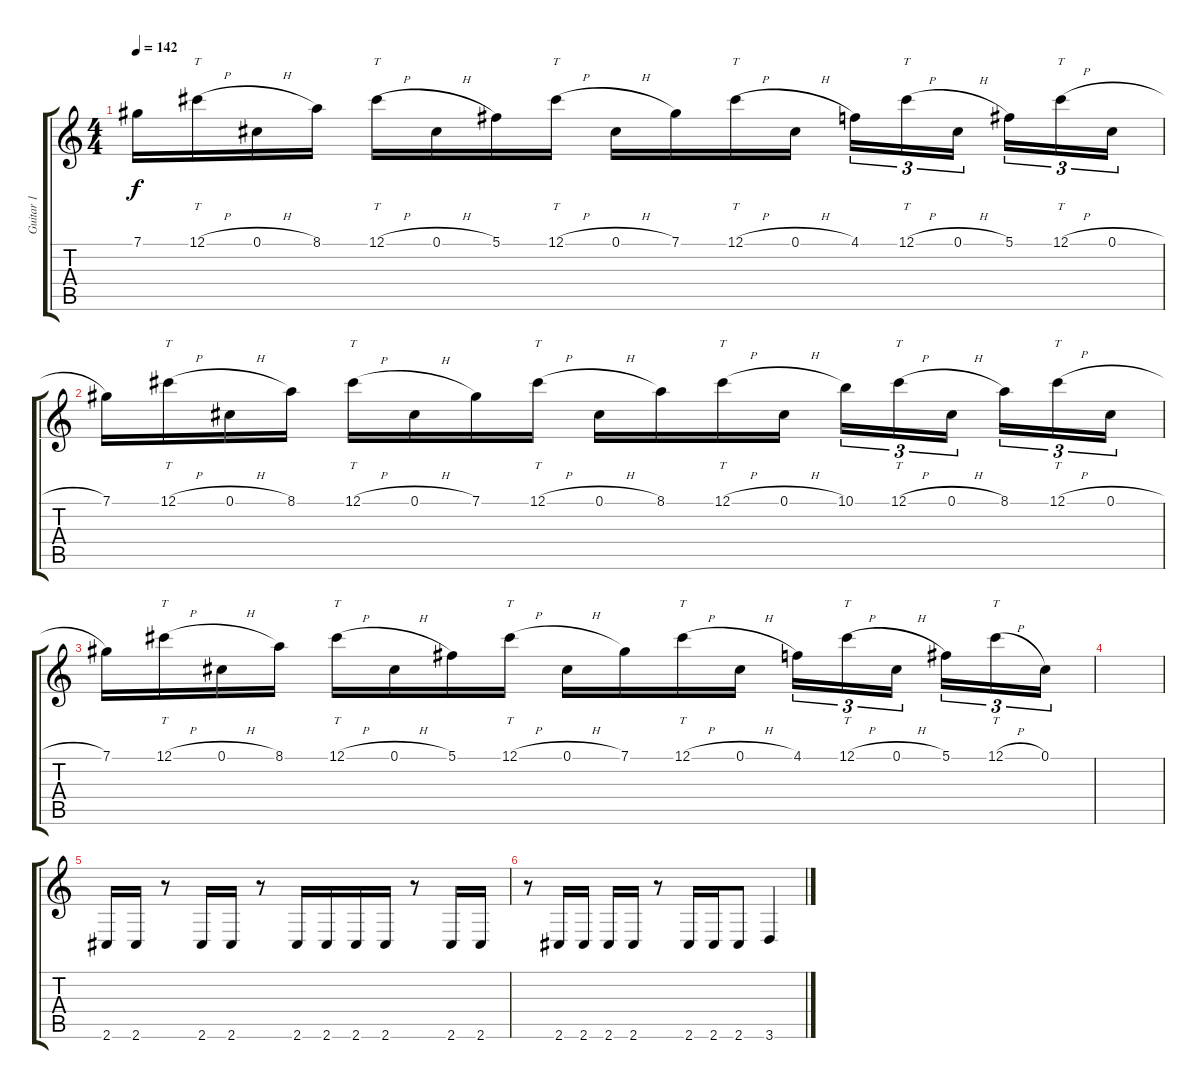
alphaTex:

\track ("Guitar 1" "Guitar 1") {instrument distortionguitar}
\staff {score tabs}
\tuning (Db4 Ab3 E3 B2 Gb2 B1) {hide}
\ts (4 4)
\tempo 142
\clef g2
\ks c
7.1.16{dy f} 12.1{h}.16{tt} 0.1{h}.16 8.1.16 12.1{h}.16{tt} 0.1{h}.16 5.1.16 12.1{h}.16{tt} 0.1{h}.16 7.1.16 12.1{h}.16{tt} 0.1{h}.16 4.1.16{tu (3 2)} 12.1{h}.16{tt tu (3 2)} 0.1{h}.16{tu (3 2) beam splitsecondary} 5.1.16{tu (3 2)} 12.1{h}.16{tt tu (3 2)} 0.1{h}.16{tu (3 2)} |
7.1.16 12.1{h}.16{tt} 0.1{h}.16 8.1.16 12.1{h}.16{tt} 0.1{h}.16 7.1.16 12.1{h}.16{tt} 0.1{h}.16 8.1.16 12.1{h}.16{tt} 0.1{h}.16 10.1.16{tu (3 2)} 12.1{h}.16{tt tu (3 2)} 0.1{h}.16{tu (3 2) beam splitsecondary} 8.1.16{tu (3 2)} 12.1{h}.16{tt tu (3 2)} 0.1{h}.16{tu (3 2)} |
7.1.16 12.1{h}.16{tt} 0.1{h}.16 8.1.16 12.1{h}.16{tt} 0.1{h}.16 5.1.16 12.1{h}.16{tt} 0.1{h}.16 7.1.16 12.1{h}.16{tt} 0.1{h}.16 4.1.16{tu (3 2)} 12.1{h}.16{tt tu (3 2)} 0.1{h}.16{tu (3 2) beam splitsecondary} 5.1.16{tu (3 2)} 12.1{h}.16{tt tu (3 2)} 0.1.16{tu (3 2)} |
|
2.6.16 2.6.16 r.8 2.6.16 2.6.16 r.8 2.6.16 2.6.16 2.6.16 2.6.16 r.8 2.6.16 2.6.16 |
r.8 2.6.16 2.6.16 2.6.16 2.6.16 r.8 2.6.16 2.6.16 2.6.8 3.6.4
